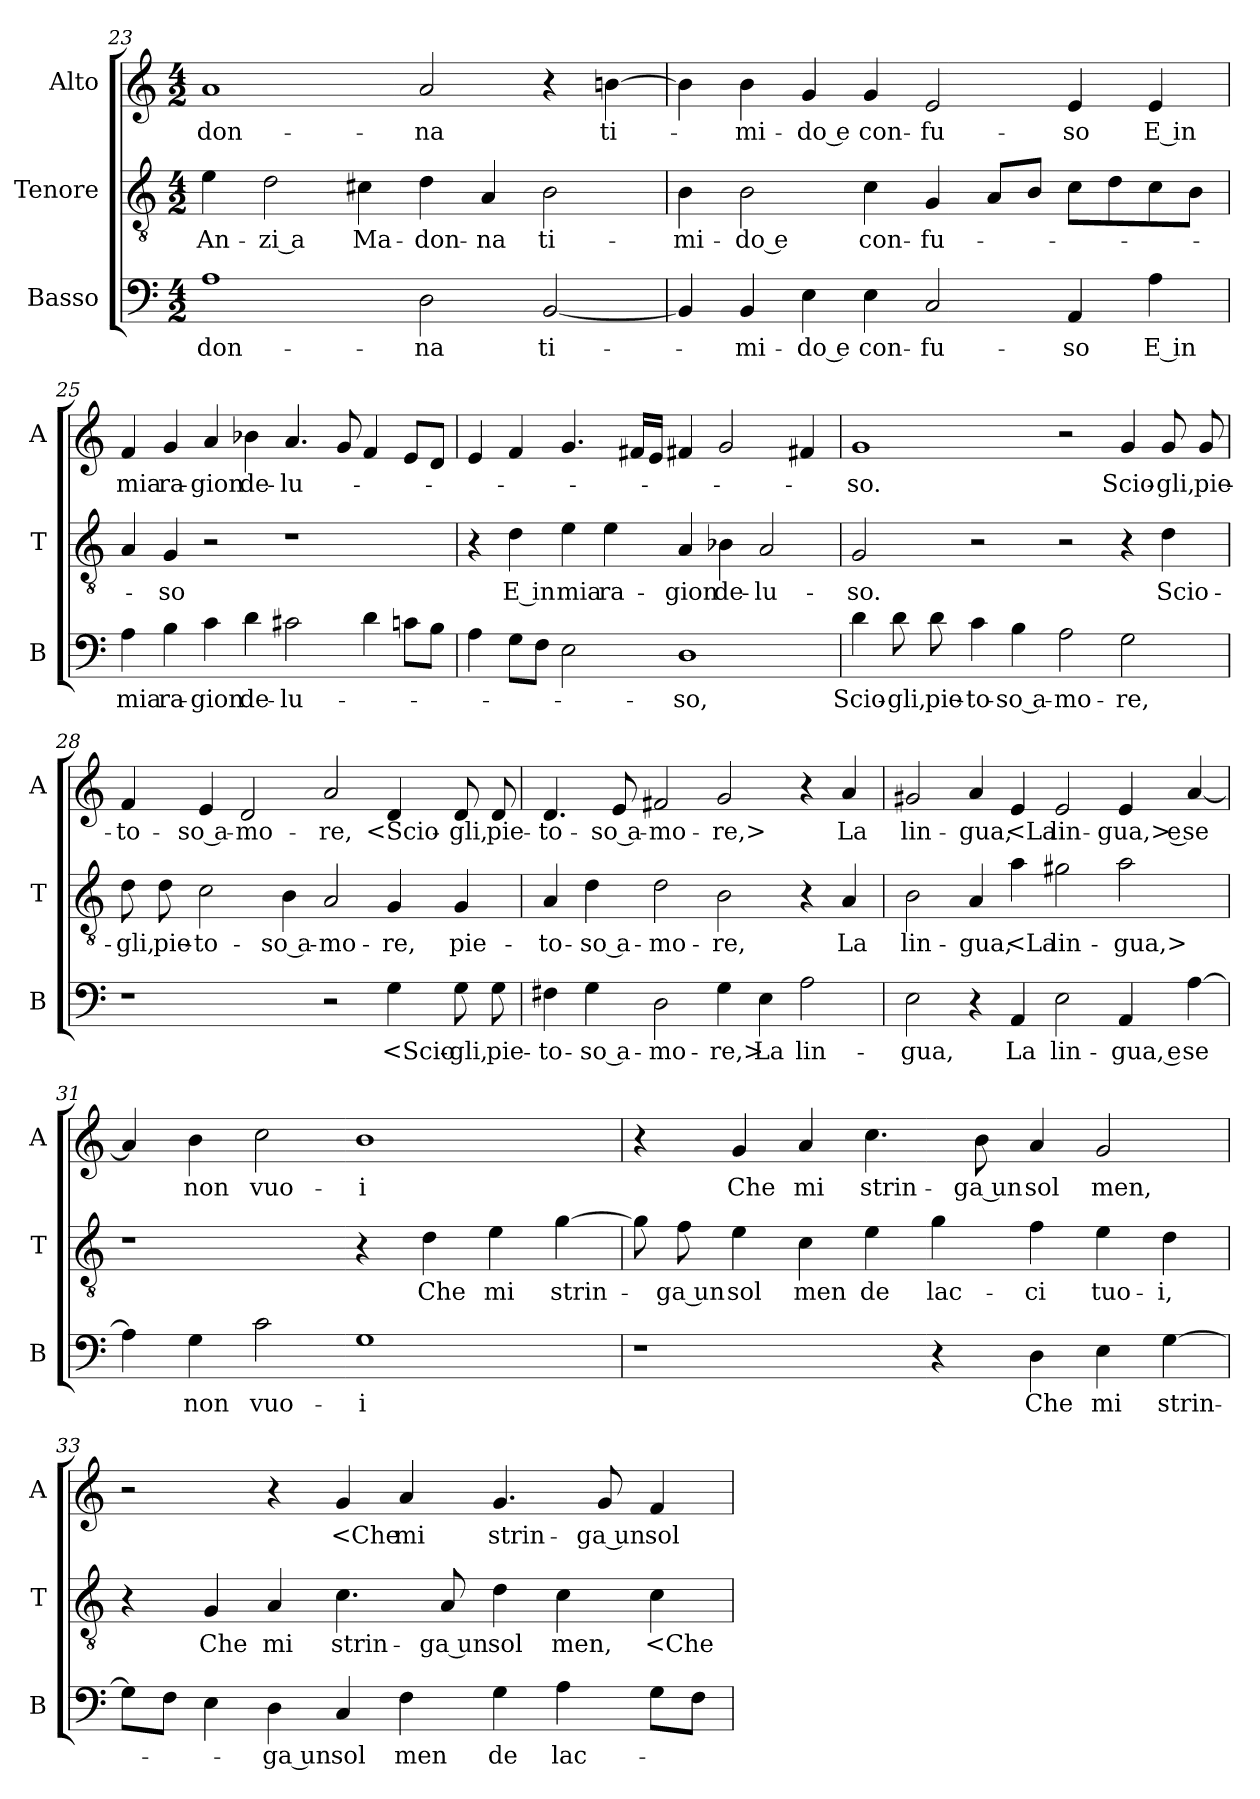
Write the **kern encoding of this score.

**kern	**text	**kern	**text	**kern	**text
*part3	*part3	*part2	*part2	*part1	*part1
*staff3	*staff3	*staff2	*staff2	*staff1	*staff1
*I"Basso	*	*I"Tenore	*	*I"Alto	*
*I'B	*	*I'T	*	*I'A	*
*clefF4	*	*clefGv2	*	*clefG2	*
*k[]	*	*k[]	*	*k[]	*
*M4/2	*	*M4/2	*	*M4/2	*
=23	=23	=23	=23	=23	=23
1A	-don-	4e	An-	1a	-don-
.	.	2d	-zi a	.	.
.	.	4c#X	Ma-	.	.
2D	-na	4d	-don-	2a	-na
.	.	4A	-na	.	.
[2BB	ti-	2B	ti-	4r	.
.	.	.	.	[4bn	ti-
=24	=24	=24	=24	=24	=24
4BB]	.	4B	-mi-	4b]	.
4BB	-mi-	2B	-do e	4b	-mi-
4E	-do e	.	.	4g	-do e
4E	con-	4c	con-	4g	con-
2C	-fu-	4G	-fu-	2e	-fu-
.	.	8AL	.	.	.
.	.	8BJ	.	.	.
4AA	-so	8cL	.	4e	-so
.	.	8d	.	.	.
4A	E in	8c	.	4e	E in
.	.	8BJ	.	.	.
=25	=25	=25	=25	=25	=25
4A	mia	4A	.	4f	mia
4B	ra-	4G	-so	4g	ra-
4c	-gion	2r	.	4a	-gion
4d	de-	.	.	4b-X	de-
2c#X	-lu-	1r	.	4.a	-lu-
.	.	.	.	8g	.
4d	.	.	.	4f	.
8cnL	.	.	.	8eL	.
8BJ	.	.	.	8dJ	.
=26	=26	=26	=26	=26	=26
4A	.	4r	.	4e	.
8GL	.	4d	E in	4f	.
8FJ	.	.	.	.	.
2E	.	4e	mia	4.g	.
.	.	4e	ra-	.	.
.	.	.	.	16f#XLL	.
.	.	.	.	16eJJ	.
1D	-so,	4A	-gion	4f#X	.
.	.	4B-X	de-	2g	.
.	.	2A	-lu-	.	.
.	.	.	.	4f#X	.
=27	=27	=27	=27	=27	=27
4d	Scio-	2G	-so.	1g	-so.
8d	-gli,	.	.	.	.
8d	pie-	.	.	.	.
4c	-to-	2r	.	.	.
4B	-so a-	.	.	.	.
2A	-mo-	2r	.	2r	.
2G	-re,	4r	.	4g	Scio-
.	.	4d	Scio-	8g	-gli,
.	.	.	.	8g	pie-
=28	=28	=28	=28	=28	=28
1r	.	8d	-gli,	4f	-to-
.	.	8d	pie-	.	.
.	.	2c	-to-	4e	-so a-
.	.	.	.	2d	-mo-
.	.	4B	-so a-	.	.
2r	.	2A	-mo-	2a	-re,
4G	<Scio-	4G	-re,	4d	<Scio-
8G	-gli,	4G	pie-	8d	-gli,
8G	pie-	.	.	8d	pie-
=29	=29	=29	=29	=29	=29
4F#X	-to-	4A	-to-	4.d	-to-
4G	-so a-	4d	-so a-	.	.
.	.	.	.	8e	-so a-
2D	-mo-	2d	-mo-	2f#X	-mo-
4G	-re,>	2B	-re,	2g	-re,>
4E	La	.	.	.	.
2A	lin-	4r	.	4r	.
.	.	4A	La	4a	La
=30	=30	=30	=30	=30	=30
2E	-gua,	2B	lin-	2g#X	lin-
4r	.	4A	-gua,	4a	-gua,
4AA	La	4a	<La	4e	<La
2E	lin-	2g#X	lin-	2e	lin-
4AA	-gua, e	2a	-gua,>	4e	-gua,> e
[4A	se	.	.	[4a	se
=31	=31	=31	=31	=31	=31
4A]	.	1r	.	4a]	.
4G	non	.	.	4b	non
2c	vuo-	.	.	2cc	vuo-
1G	-i	4r	.	1b	-i
.	.	4d	Che	.	.
.	.	4e	mi	.	.
.	.	[4g	strin-	.	.
=32	=32	=32	=32	=32	=32
1r	.	8g]	.	4r	.
.	.	8f	-ga un	.	.
.	.	4e	sol	4g	Che
.	.	4c	men	4a	mi
.	.	4e	de	4.cc	strin-
4r	.	4g	lac-	.	.
.	.	.	.	8b	-ga un
4D	Che	4f	-ci	4a	sol
4E	mi	4e	tuo-	2g	men,
[4G	strin-	4d	-i,	.	.
=33	=33	=33	=33	=33	=33
8GL]	.	4r	.	2r	.
8FJ	.	.	.	.	.
4E	.	4G	Che	.	.
4D	-ga un	4A	mi	4r	.
4C	sol	4.c	strin-	4g	<Che
4F	men	.	.	4a	mi
.	.	8A	-ga un	.	.
4G	de	4d	sol	4.g	strin-
4A	lac-	4c	men,	.	.
.	.	.	.	8g	-ga un
8GL	.	4c	<Che	4f	sol
8FJ	.	.	.	.	.
=	=	=	=	=	=
*-	*-	*-	*-	*-	*-
